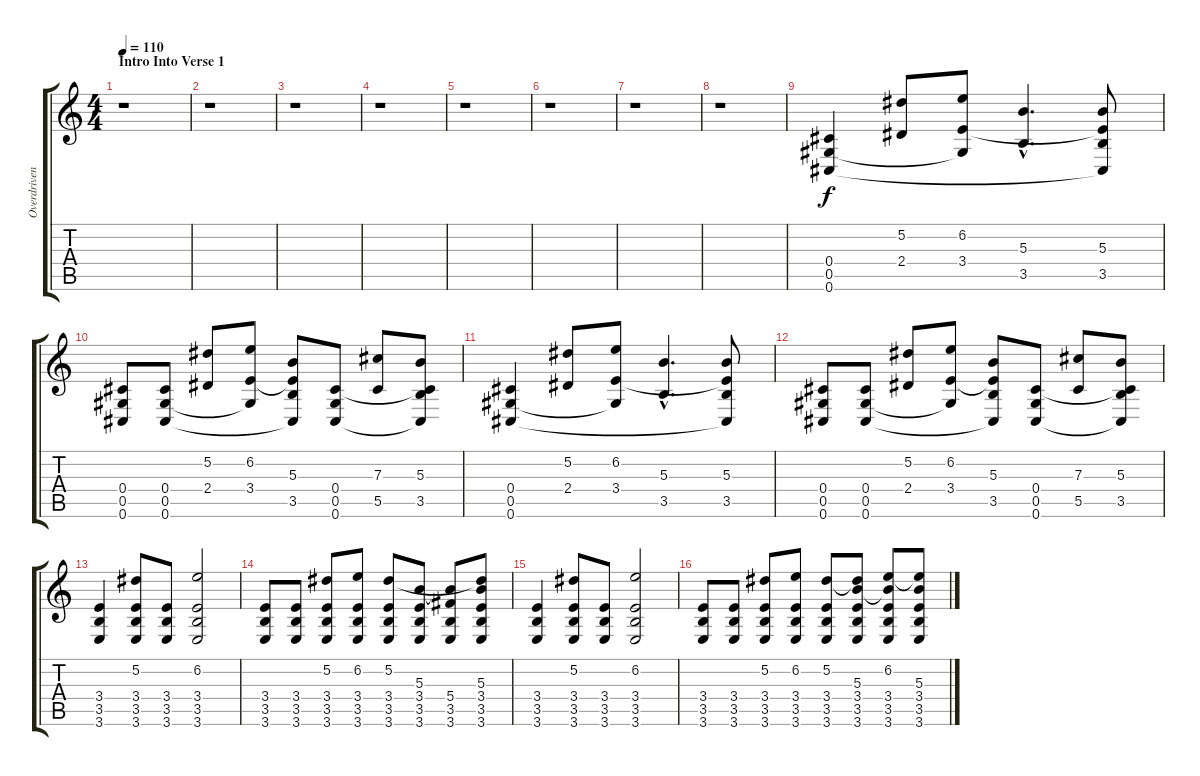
\track ("Overdriven Guitar" "Overdriven") {instrument overdrivenguitar}
\staff {score tabs}
\tuning (Eb4 Bb3 Gb3 Db3 Ab2 Db2) {hide}
\ts (4 4)
\section ("" "Intro Into Verse 1")
\tempo 110
\clef g2
\ks c
r.1{dy f instrument overdrivenguitar} |
r.1 |
r.1 |
r.1 |
r.1 |
r.1 |
r.1 |
r.1 |
(0.4 0.5 0.6).4 (5.2 2.4).8 (6.2 3.4 0.5{t}).8 (5.3{hac} 3.5{hac}).4{d} (5.3 3.4{t} 3.5 0.6{t}).8 |
(0.4 0.5 0.6).8 (0.4 0.5 0.6).8 (5.2 2.4).8 (6.2 3.4 0.5{t}).8 (5.3 3.4{t} 3.5 0.6{t}).8 (0.4 0.5 0.6).8 (7.3 5.5).8 (5.3 0.4{t} 3.5 0.6{t}).8 |
(0.4 0.5 0.6).4 (5.2 2.4).8 (6.2 3.4 0.5{t}).8 (5.3{hac} 3.5{hac}).4{d} (5.3 3.4{t} 3.5 0.6{t}).8 |
(0.4 0.5 0.6).8 (0.4 0.5 0.6).8 (5.2 2.4).8 (6.2 3.4 0.5{t}).8 (5.3 3.4{t} 3.5 0.6{t}).8 (0.4 0.5 0.6).8 (7.3 5.5).8 (5.3 0.4{t} 3.5 0.6{t}).8 |
(3.4 3.5 3.6).4 (5.2 3.4 3.5 3.6).8 (3.4 3.5 3.6).8 (6.2 3.4 3.5 3.6).2 |
(3.4 3.5 3.6).8 (3.4 3.5 3.6).8 (5.2 3.4 3.5 3.6).8 (6.2 3.4 3.5 3.6).8 (5.2 3.4 3.5 3.6).8 (5.3 3.4 3.5 3.6).8 (5.3{t} 5.4 3.5 3.6).8 (5.2{t} 5.3 3.4 3.5 3.6).8 |
(3.4 3.5 3.6).4 (5.2 3.4 3.5 3.6).8 (3.4 3.5 3.6).8 (6.2 3.4 3.5 3.6).2 |
(3.4 3.5 3.6).8 (3.4 3.5 3.6).8 (5.2 3.4 3.5 3.6).8 (6.2 3.4 3.5 3.6).8 (5.2 3.4 3.5 3.6).8 (5.2{t} 5.3 3.4 3.5 3.6).8 (6.2 5.3{t} 3.4 3.5 3.6).8 (6.2{t} 5.3 3.4 3.5 3.6).8
